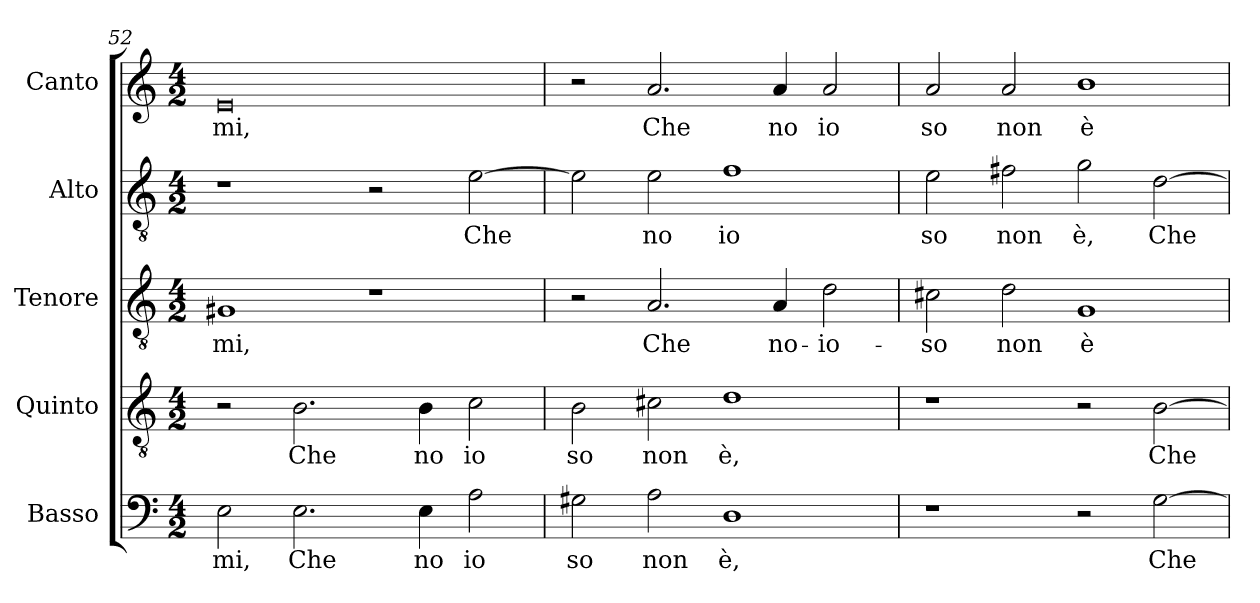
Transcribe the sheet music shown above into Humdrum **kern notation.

**kern	**text	**kern	**text	**kern	**text	**kern	**text	**kern	**text
*part5	*part5	*part4	*part4	*part3	*part3	*part2	*part2	*part1	*part1
*staff5	*staff5	*staff4	*staff4	*staff3	*staff3	*staff2	*staff2	*staff1	*staff1
*I"Basso	*	*I"Quinto	*	*I"Tenore	*	*I"Alto	*	*I"Canto	*
*I'Basso	*	*I'Quinto	*	*I'Tenore	*	*I'Alto	*	*I'Canto	*
*clefF4	*	*clefGv2	*	*clefGv2	*	*clefGv2	*	*clefG2	*
*M4/2	*	*M4/2	*	*M4/2	*	*M4/2	*	*M4/2	*
=52	=52	=52	=52	=52	=52	=52	=52	=52	=52
!	!LO:LY:b:cj	!	!	!	!LO:LY:b:cj	!	!	!	!LO:LY:b:cj
2E\	mi,	2r	.	1G#X	-mi,	1r	.	0e	mi,
!	!LO:LY:b:cj	!	!LO:LY:b:cj	!	!	!	!	!	!
2.E\	Che	2.B\	Che	.	.	.	.	.	.
.	.	.	.	1r	.	2r	.	.	.
!	!LO:LY:b:cj	!	!LO:LY:b:cj	!	!	!	!	!	!
4E\	no	4B\	no	.	.	.	.	.	.
!	!LO:LY:b:cj	!	!LO:LY:b:cj	!	!	!	!LO:LY:b	!	!
2A\	io	2c\	io	.	.	[>2e\	Che	.	.
=53	=53	=53	=53	=53	=53	=53	=53	=53	=53
!	!LO:LY:b:cj	!	!LO:LY:b:cj	!	!	!	!	!	!
2G#X\	so	2B\	so	2r	.	2e\]	.	2r	.
!	!LO:LY:b:cj	!	!LO:LY:b:cj	!	!LO:LY:b:cj	!	!LO:LY:b:cj	!	!LO:LY:b:cj
2A\	non	2c#X\	non	2.A/	Che	2e\	no	2.a/	Che
!	!LO:LY:b:cj	!	!LO:LY:b:cj	!	!	!	!LO:LY:b:cj	!	!
1D	è,	1d	è,	.	.	1f	io	.	.
!	!	!	!	!	!LO:LY:b:cj	!	!	!	!LO:LY:b:cj
.	.	.	.	4A/	no-	.	.	4a/	no
!	!	!	!	!	!LO:LY:b:cj	!	!	!	!LO:LY:b:cj
.	.	.	.	2d\	-io-	.	.	2a/	io
=54	=54	=54	=54	=54	=54	=54	=54	=54	=54
!	!	!	!	!	!LO:LY:b:cj	!	!LO:LY:b:cj	!	!LO:LY:b:cj
1r	.	1r	.	2c#X\	-so	2e\	so	2a/	so
!	!	!	!	!	!LO:LY:b:cj	!	!LO:LY:b:cj	!	!LO:LY:b:cj
.	.	.	.	2d\	non	2f#X\	non	2a/	non
!	!	!	!	!	!LO:LY:b:cj	!	!LO:LY:b:cj	!	!LO:LY:b:cj
2r	.	2r	.	1G	è	2g\	è,	1b	è
!	!LO:LY:b	!	!LO:LY:b	!	!	!	!LO:LY:b	!	!
[>2G\	Che	[>2B\	Che	.	.	[>2d\	Che	.	.
=	=	=	=	=	=	=	=	=	=
*-	*-	*-	*-	*-	*-	*-	*-	*-	*-
